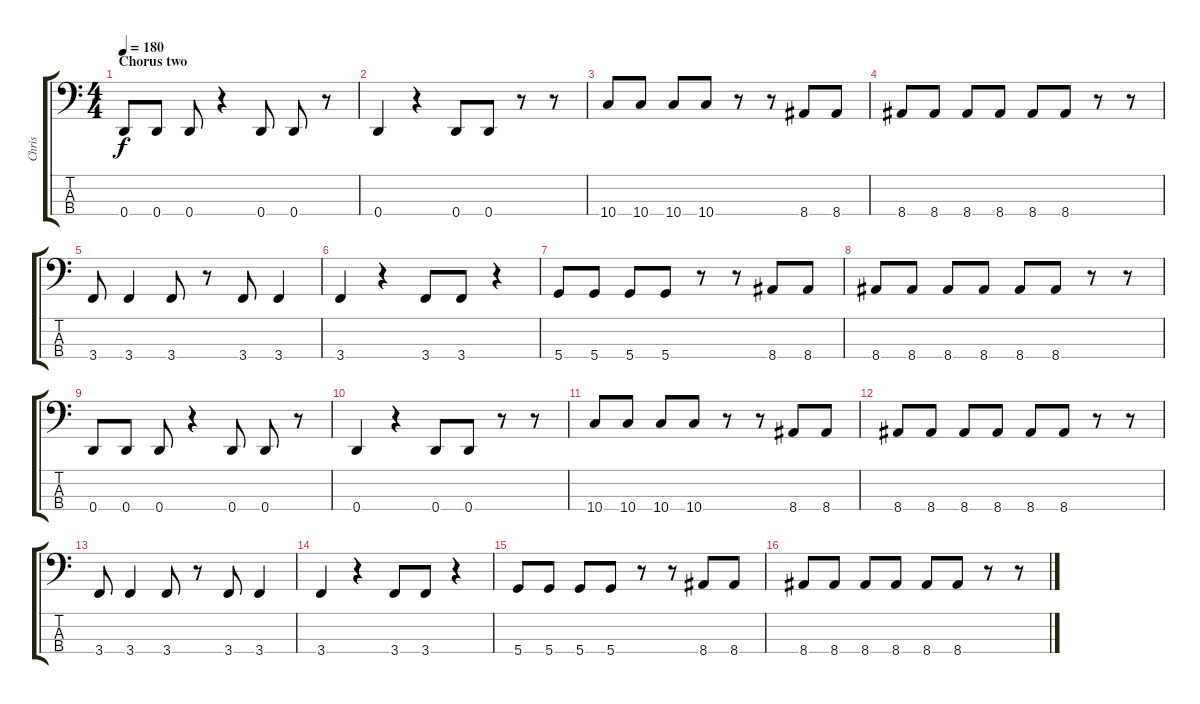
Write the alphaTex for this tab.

\track ("Chris" "Chris") {instrument electricbassfinger}
\staff {score tabs}
\tuning (G2 D2 A1 D1) {hide}
\ts (4 4)
\section ("" "Chorus two")
\tempo 180
\clef f4
\ks c
0.4.8{dy f} 0.4.8 0.4.8 r.4 0.4.8 0.4.8 r.8 |
0.4.4 r.4 0.4.8 0.4.8 r.8 r.8 |
10.4.8 10.4.8 10.4.8 10.4.8 r.8 r.8 8.4.8 8.4.8 |
8.4.8 8.4.8 8.4.8 8.4.8 8.4.8 8.4.8 r.8 r.8 |
3.4.8 3.4.4 3.4.8 r.8 3.4.8 3.4.4 |
3.4.4 r.4 3.4.8 3.4.8 r.4 |
5.4.8 5.4.8 5.4.8 5.4.8 r.8 r.8 8.4.8 8.4.8 |
8.4.8 8.4.8 8.4.8 8.4.8 8.4.8 8.4.8 r.8 r.8 |
0.4.8 0.4.8 0.4.8 r.4 0.4.8 0.4.8 r.8 |
0.4.4 r.4 0.4.8 0.4.8 r.8 r.8 |
10.4.8 10.4.8 10.4.8 10.4.8 r.8 r.8 8.4.8 8.4.8 |
8.4.8 8.4.8 8.4.8 8.4.8 8.4.8 8.4.8 r.8 r.8 |
3.4.8 3.4.4 3.4.8 r.8 3.4.8 3.4.4 |
3.4.4 r.4 3.4.8 3.4.8 r.4 |
5.4.8 5.4.8 5.4.8 5.4.8 r.8 r.8 8.4.8 8.4.8 |
8.4.8 8.4.8 8.4.8 8.4.8 8.4.8 8.4.8 r.8 r.8
